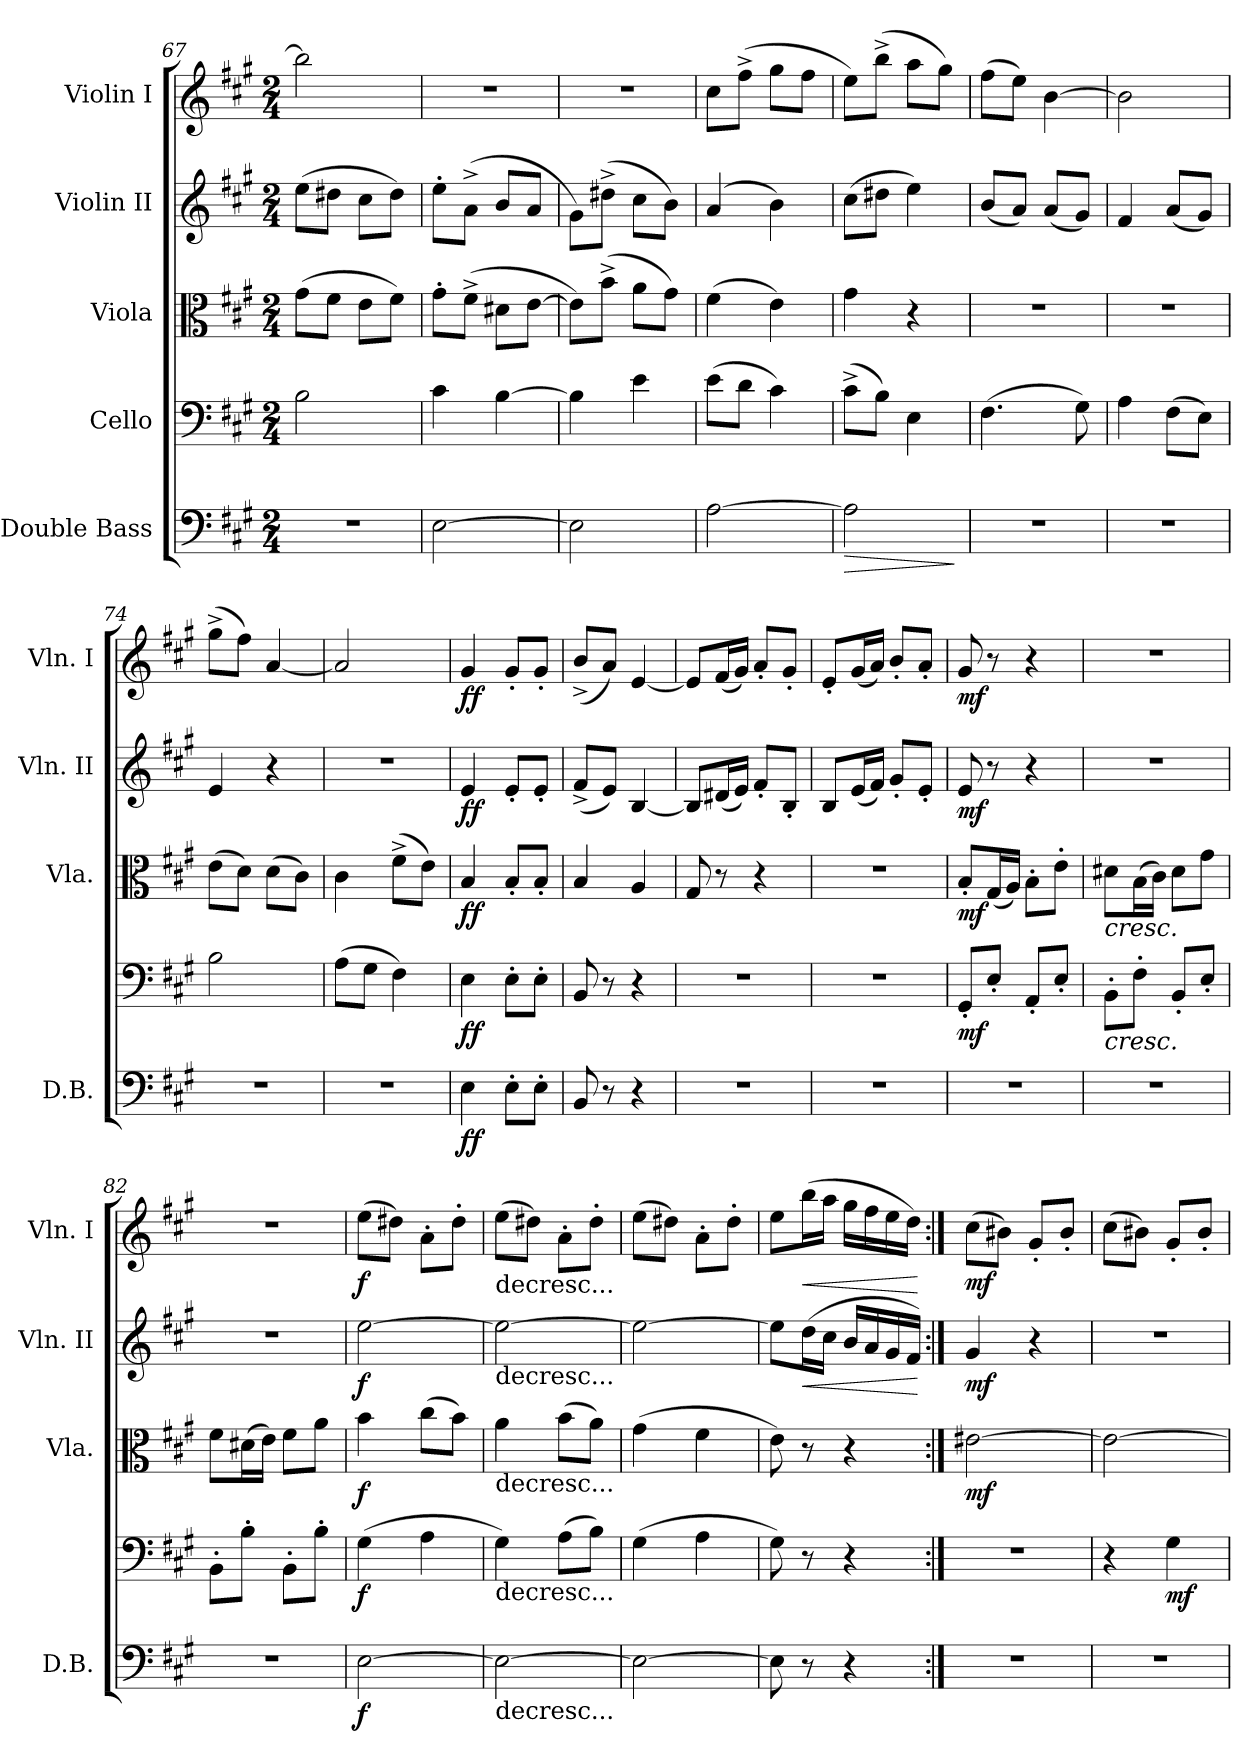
**kern	**dynam	**kern	**dynam	**kern	**dynam	**kern	**dynam	**kern	**dynam
*part5	*part5	*part4	*part4	*part3	*part3	*part2	*part2	*part1	*part1
*staff5	*staff5	*staff4	*staff4	*staff3	*staff3	*staff2	*staff2	*staff1	*staff1
*I"Double Bass	*	*I"Cello	*	*I"Viola	*	*I"Violin II	*	*I"Violin I	*
*I'D.B.	*	*	*	*I'Vla.	*	*I'Vln. II	*	*I'Vln. I	*
*clefF4	*	*clefF4	*	*clefC3	*	*clefG2	*	*clefG2	*
*ITrd7c12	*	*	*	*	*	*	*	*	*
*k[f#c#g#]	*	*k[f#c#g#]	*	*k[f#c#g#]	*	*k[f#c#g#]	*	*k[f#c#g#]	*
*A:	*	*A:	*	*A:	*	*A:	*	*A:	*
*M2/4	*	*M2/4	*	*M2/4	*	*M2/4	*	*M2/4	*
=67	=67	=67	=67	=67	=67	=67	=67	=67	=67
2r	.	2B\	.	(>8g#\L	.	(>8ee\L	.	2bb\]	.
.	.	.	.	8f#\J	.	8dd#X\J	.	.	.
.	.	.	.	8e\L	.	8cc#\L	.	.	.
.	.	.	.	8f#\J)	.	8dd#\J)	.	.	.
=68	=68	=68	=68	=68	=68	=68	=68	=68	=68
[2EE\	.	4c#\	.	8g#'>\L	.	8ee'>\L	.	2r	.
.	.	.	.	(>8f#^>\J	.	(>8a^>\J	.	.	.
.	.	[4B\	.	8d#X\L	.	8b/L	.	.	.
.	.	.	.	[8e\J	.	8a/J	.	.	.
=69	=69	=69	=69	=69	=69	=69	=69	=69	=69
2EE\]	.	4B\]	.	8e\L])	.	8g#\L)	.	2r	.
.	.	.	.	(>8b^>\J	.	(>8dd#X^>\J	.	.	.
.	.	4e\	.	8a\L	.	8cc#\L	.	.	.
.	.	.	.	8g#\J)	.	8b\J)	.	.	.
=70	=70	=70	=70	=70	=70	=70	=70	=70	=70
[2AA\	.	(>8e\L	.	(>4f#\	.	(>4a/	.	8cc#\L	.
.	.	8d\J	.	.	.	.	.	(>8ff#^>\J	.
.	.	4c#\)	.	4e\)	.	4b\)	.	8gg#\L	.
.	.	.	.	.	.	.	.	8ff#\J	.
=71	=71	=71	=71	=71	=71	=71	=71	=71	=71
!	!LO:HP:b	!	!	!	!	!	!	!	!
2AA\]	>	(>8c#^>\L	.	4g#\	.	(>8cc#\L	.	8ee\L)	.
.	.	8B\J)	.	.	.	8dd#X\J	.	(>8bb^>\J	.
.	.	4E\	.	4r	.	4ee\)	.	8aa\L	.
.	.	.	.	.	.	.	.	8gg#\J)	.
.	]	.	.	.	.	.	.	.	.
!!LO:LB:g=z
=72	=72	=72	=72	=72	=72	=72	=72	=72	=72
2r	.	(>4.F#\	.	2r	.	(<8b/L	.	(>8ff#\L	.
.	.	.	.	.	.	8a/J)	.	8ee\J)	.
.	.	.	.	.	.	(<8a/L	.	[4b\	.
.	.	8G#\)	.	.	.	8g#/J)	.	.	.
=73	=73	=73	=73	=73	=73	=73	=73	=73	=73
2r	.	4A\	.	2r	.	4f#/	.	2b\]	.
.	.	(>8F#\L	.	.	.	(<8a/L	.	.	.
.	.	8E\J)	.	.	.	8g#/J)	.	.	.
=74	=74	=74	=74	=74	=74	=74	=74	=74	=74
2r	.	2B\	.	(>8e\L	.	4e/	.	(>8gg#^>\L	.
.	.	.	.	8d\J)	.	.	.	8ff#\J)	.
.	.	.	.	(>8d\L	.	4r	.	[4a/	.
.	.	.	.	8c#\J)	.	.	.	.	.
=75	=75	=75	=75	=75	=75	=75	=75	=75	=75
2r	.	(>8A\L	.	4c#\	.	2r	.	2a/]	.
.	.	8G#\J	.	.	.	.	.	.	.
.	.	4F#\)	.	(>8f#^>\L	.	.	.	.	.
.	.	.	.	8e\J)	.	.	.	.	.
=76	=76	=76	=76	=76	=76	=76	=76	=76	=76
!	!LO:DY:b	!	!LO:DY:b	!	!LO:DY:b	!	!LO:DY:b	!	!LO:DY:b
4EE\	ff	4E\	ff	4B/	ff	4e/	ff	4g#/	ff
8EE'>\L	.	8E'>\L	.	8B'</L	.	8e'</L	.	8g#'</L	.
8EE'>\J	.	8E'>\J	.	8B'</J	.	8e'</J	.	8g#'</J	.
=77	=77	=77	=77	=77	=77	=77	=77	=77	=77
8BBB/	.	8BB/	.	4B/	.	(<8f#^</L	.	(<8b^</L	.
8r	.	8r	.	.	.	8e/J)	.	8a/J)	.
4r	.	4r	.	4A/	.	[4B/	.	[4e/	.
=78	=78	=78	=78	=78	=78	=78	=78	=78	=78
2r	.	2r	.	8G#/	.	8B/L]	.	8e/L]	.
.	.	.	.	8r	.	(<16d#X/L	.	(<16f#/L	.
.	.	.	.	.	.	16e/JJ)	.	16g#/JJ)	.
.	.	.	.	4r	.	8f#'</L	.	8a'</L	.
.	.	.	.	.	.	8B'</J	.	8g#'</J	.
=79	=79	=79	=79	=79	=79	=79	=79	=79	=79
2r	.	2r	.	2r	.	8B/L	.	8e'</L	.
.	.	.	.	.	.	(<16e/L	.	(<16g#/L	.
.	.	.	.	.	.	16f#/JJ)	.	16a/JJ)	.
.	.	.	.	.	.	8g#'</L	.	8b'</L	.
.	.	.	.	.	.	8e'</J	.	8a'</J	.
!!LO:PB:g=z
=80	=80	=80	=80	=80	=80	=80	=80	=80	=80
!	!	!	!LO:DY:b	!	!LO:DY:b	!	!LO:DY:b	!	!LO:DY:b
2r	.	8GG#'</L	mf	8B'</L	mf	8e/	mf	8g#/	mf
.	.	8E'</J	.	(<16G#/L	.	8r	.	8r	.
.	.	.	.	16A/JJ)	.	.	.	.	.
.	.	8AA'</L	.	8B'>\L	.	4r	.	4r	.
.	.	8E'</J	.	8e'>\J	.	.	.	.	.
=81	=81	=81	=81	=81	=81	=81	=81	=81	=81
!	!	!	!	!LO:TX:b:i:t=cresc.	!	!	!	!	!
!	!	!LO:TX:b:i:t=cresc.	!	!	!	!	!	!	!
2r	.	8BB'>\L	.	8d#X\L	.	2r	.	2r	.
.	.	8F#'>\J	.	(>16B\L	.	.	.	.	.
.	.	.	.	16c#\JJ)	.	.	.	.	.
.	.	8BB'</L	.	8d#\L	.	.	.	.	.
.	.	8E'</J	.	8g#\J	.	.	.	.	.
=82	=82	=82	=82	=82	=82	=82	=82	=82	=82
2r	.	8BB'>\L	.	8f#\L	.	2r	.	2r	.
.	.	8B'>\J	.	(>16d#X\L	.	.	.	.	.
.	.	.	.	16e\JJ)	.	.	.	.	.
.	.	8BB'>\L	.	8f#\L	.	.	.	.	.
.	.	8B'>\J	.	8a\J	.	.	.	.	.
=83	=83	=83	=83	=83	=83	=83	=83	=83	=83
!	!LO:DY:b	!	!LO:DY:b	!	!LO:DY:b	!	!LO:DY:b	!	!LO:DY:b
[2EE\	f	(>4G#\	f	4b\	f	[2ee\	f	(>8ee\L	f
.	.	.	.	.	.	.	.	8dd#X\J)	.
.	.	4A\	.	(>8cc#\L	.	.	.	8a'>\L	.
.	.	.	.	8b\J)	.	.	.	8dd#'>\J	.
=84	=84	=84	=84	=84	=84	=84	=84	=84	=84
!	!	!	!	!	!	!	!	!LO:TX:b:t=decresc...	!
!	!	!	!	!	!	!LO:TX:b:t=decresc...	!	!	!
!	!	!	!	!LO:TX:b:t=decresc...	!	!	!	!	!
!	!	!LO:TX:b:t=decresc...	!	!	!	!	!	!	!
!LO:TX:b:t=decresc...	!	!	!	!	!	!	!	!	!
2EE\_	.	4G#\)	.	4a\	.	2ee\_	.	(>8ee\L	.
.	.	.	.	.	.	.	.	8dd#X\J)	.
.	.	(>8A\L	.	(>8b\L	.	.	.	8a'>\L	.
.	.	8B\J)	.	8a\J)	.	.	.	8dd#'>\J	.
=85	=85	=85	=85	=85	=85	=85	=85	=85	=85
2EE\_	.	(>4G#\	.	(>4g#\	.	2ee\_	.	(>8ee\L	.
.	.	.	.	.	.	.	.	8dd#X\J)	.
.	.	4A\	.	4f#\	.	.	.	8a'>\L	.
.	.	.	.	.	.	.	.	8dd#'>\J	.
=86	=86	=86	=86	=86	=86	=86	=86	=86	=86
8EE\]	.	8G#\)	.	8e\)	.	8ee\L]	.	8ee\L	.
!	!	!	!	!	!	!	!LO:HP:b	!	!LO:HP:b
8r	.	8r	.	8r	.	(>16dd\L	<	(>16bb\L	<
.	.	.	.	.	.	16cc#\JJ	.	16aa\JJ	.
4r	.	4r	.	4r	.	16b/LL	.	16gg#\LL	.
.	.	.	.	.	.	16a/	.	16ff#\	.
.	.	.	.	.	.	16g#/	.	16ee\	.
.	.	.	.	.	.	16f#/JJ)	.	16dd\JJ)	.
.	.	.	.	.	.	.	[	.	[
!!LO:LB:g=z
=87:|!	=87:|!	=87:|!	=87:|!	=87:|!	=87:|!	=87:|!	=87:|!	=87:|!	=87:|!
!	!	!	!	!	!LO:DY:b	!	!LO:DY:b	!	!LO:DY:b
2r	.	2r	.	[2e#X\	mf	4g#/	mf	(>8cc#\L	mf
.	.	.	.	.	.	.	.	8b#X\J)	.
.	.	.	.	.	.	4r	.	8g#'</L	.
.	.	.	.	.	.	.	.	8b#'</J	.
=88	=88	=88	=88	=88	=88	=88	=88	=88	=88
2r	.	4r	.	2e#\_	.	2r	.	(>8cc#\L	.
.	.	.	.	.	.	.	.	8b#X\J)	.
!	!	!	!LO:DY:b	!	!	!	!	!	!
.	.	4G#\	mf	.	.	.	.	8g#'</L	.
.	.	.	.	.	.	.	.	8b#'</J	.
=	=	=	=	=	=	=	=	=	=
*-	*-	*-	*-	*-	*-	*-	*-	*-	*-
